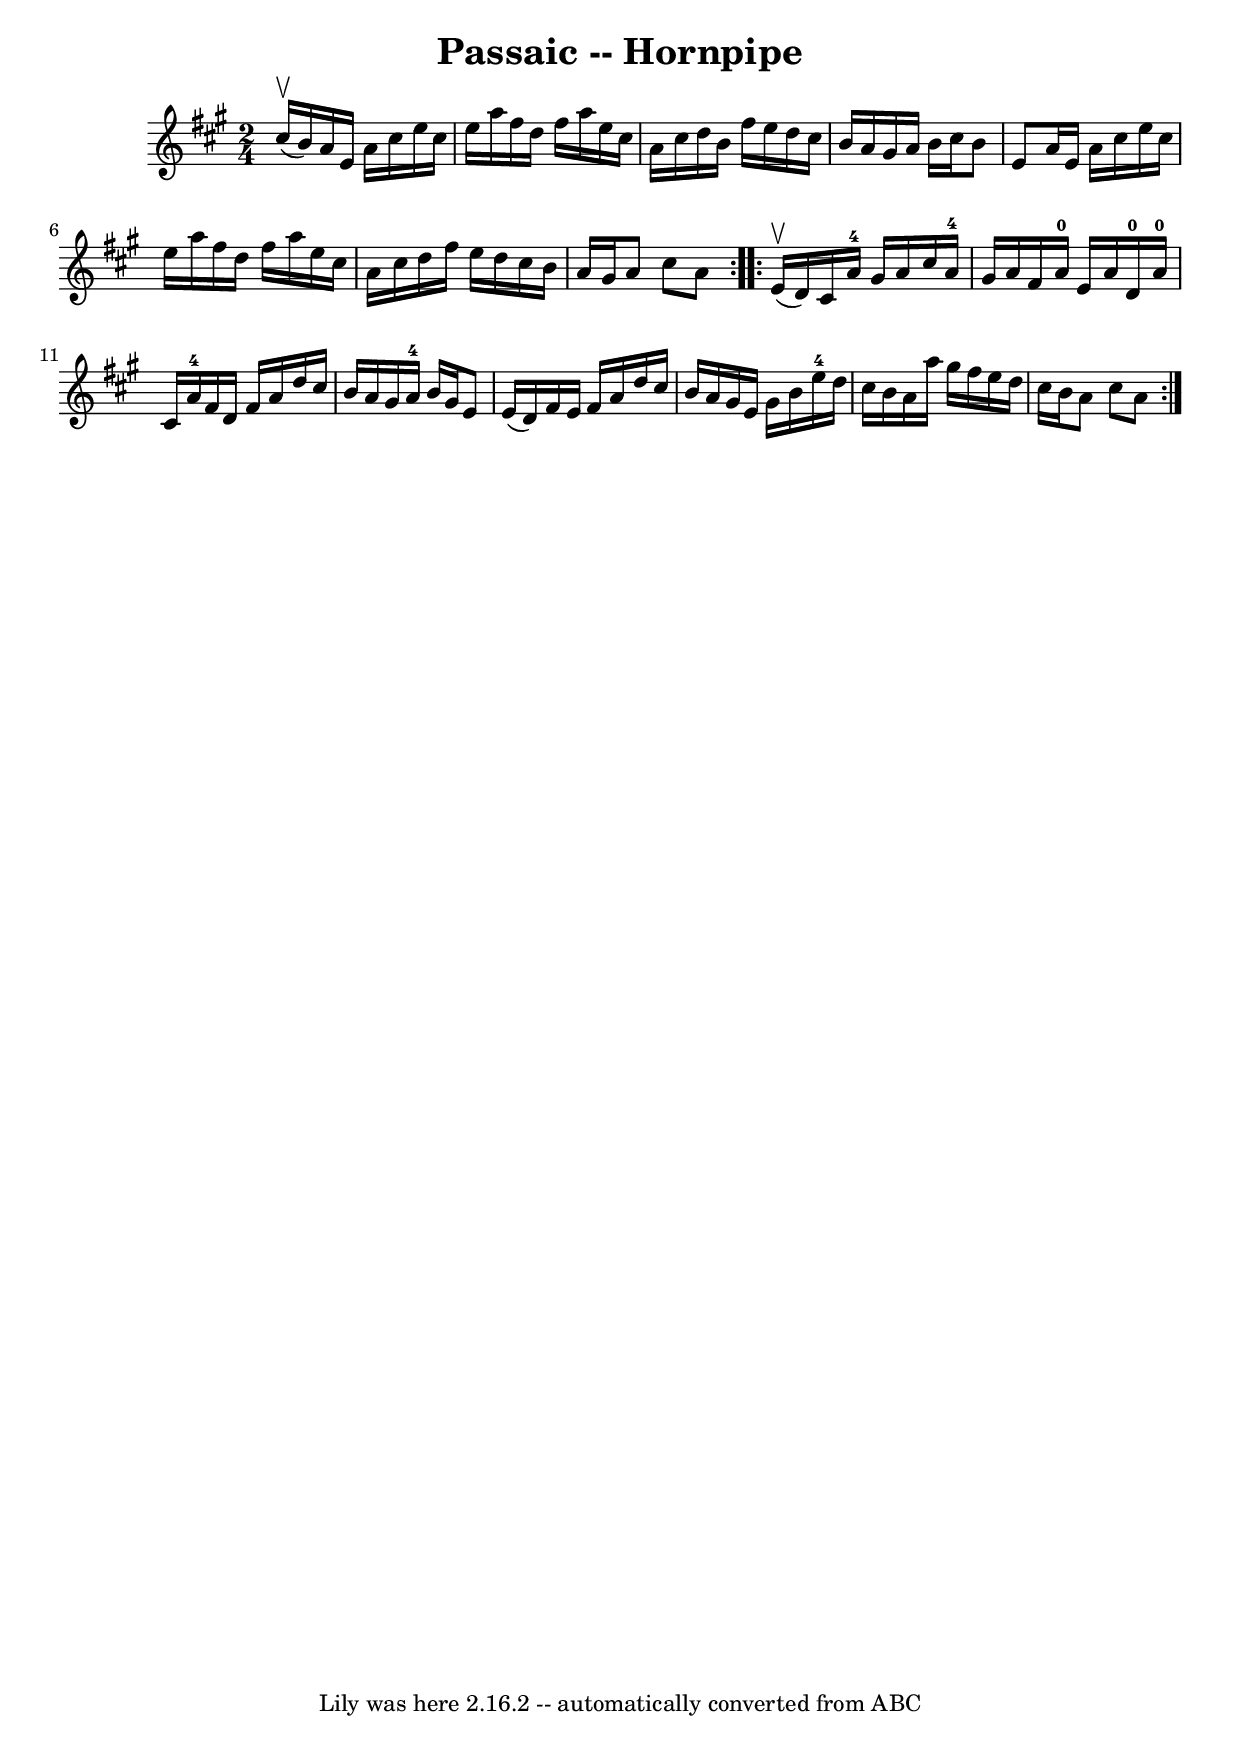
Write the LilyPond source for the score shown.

\version "2.7.40"
\include "Mammoth.ily"
\header {
	%% book = "Cole's 1000 Fiddle Tunes"
	crossRefNumber = "1"
	footnotes = ""
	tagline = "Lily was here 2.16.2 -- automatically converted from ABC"
	title = "Passaic -- Hornpipe"
}
voicedefault =  {


\repeat volta 2 {
\time 2/4 
\key a \major cis''16 (^\upbow b'16) |
 a'16 e'16 
 a'16 cis''16 e''16 cis''16 e''16 a''16  |
 fis''16    
d''16 fis''16 a''16 e''16 cis''16 a'16 cis''16  |
   
d''16 b'16 fis''16 e''16 d''16 cis''16 b'16 a'16  |
 
 gis'16 a'16 b'16 cis''16 b'8 e'8  |
 a'16 e'16    
a'16 cis''16 e''16 cis''16 e''16 a''16  |
 fis''16    
d''16 fis''16 a''16 e''16 cis''16 a'16 cis''16  |
   
d''16 fis''16 e''16 d''16 cis''16 b'16 a'16 gis'16  
|
 a'8 cis''8 a'8  }     \repeat volta 2 { e'16 (^\upbow   
d'16) |
 cis'16 a'16-4 gis'16 a'16 cis''16 a'16 
-4 gis'16 a'16  |
 fis'16 a'16-0 e'16 a'16 d'16 
-0 a'16-0 cis'16 a'16-4 |
 fis'16 d'16 fis'16    
a'16 d''16 cis''16 b'16 a'16  |
 gis'16 a'16-4 b'16 
 gis'16 e'8 e'16 (d'16) |
 fis'16 e'16 fis'16    
a'16 d''16 cis''16 b'16 a'16  |
 gis'16 e'16 gis'16   
 b'16 e''16-4 d''16 cis''16 b'16  |
 a'16 a''16    
gis''16 fis''16 e''16 d''16 cis''16 b'16  |
 a'8    
cis''8 a'8  }   
}

\score{
    <<

	\context Staff="default"
	{
	    \voicedefault 
	}

    >>
	\layout {
	}
	\midi {}
}
